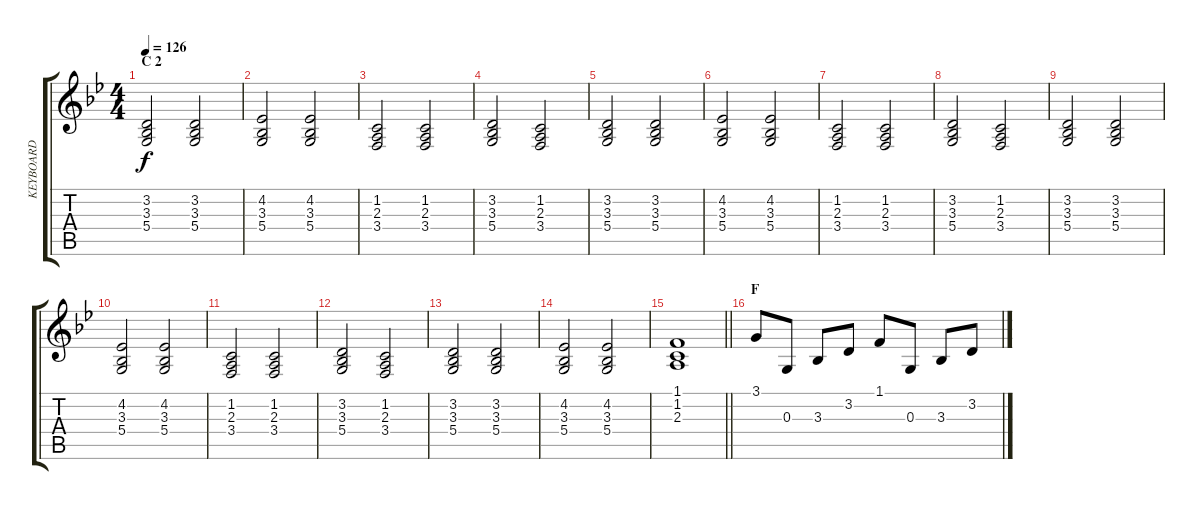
\track ("KEYBOARD" "KEYBOARD") {instrument acousticgrandpiano}
\staff {score tabs}
\tuning (E4 B3 G3 D3 A2 E2) {hide}
\ts (4 4)
\section ("" "C 2")
\tempo 126
\clef g2
\ks bb
(3.2 3.3 5.4).2{dy f} (3.2 3.3 5.4).2 |
(4.2 3.3 5.4).2 (4.2 3.3 5.4).2 |
(1.2 2.3 3.4).2 (1.2 2.3 3.4).2 |
(3.2 3.3 5.4).2 (1.2 2.3 3.4).2 |
(3.2 3.3 5.4).2 (3.2 3.3 5.4).2 |
(4.2 3.3 5.4).2 (4.2 3.3 5.4).2 |
(1.2 2.3 3.4).2 (1.2 2.3 3.4).2 |
(3.2 3.3 5.4).2 (1.2 2.3 3.4).2 |
(3.2 3.3 5.4).2 (3.2 3.3 5.4).2 |
(4.2 3.3 5.4).2 (4.2 3.3 5.4).2 |
(1.2 2.3 3.4).2 (1.2 2.3 3.4).2 |
(3.2 3.3 5.4).2 (1.2 2.3 3.4).2 |
(3.2 3.3 5.4).2 (3.2 3.3 5.4).2 |
(4.2 3.3 5.4).2 (4.2 3.3 5.4).2 |
\barLineRight lightlight
(1.1 1.2 2.3).1 |
\section ("" "F")
3.1.8 0.3.8 3.3.8 3.2.8 1.1.8 0.3.8 3.3.8 3.2.8
